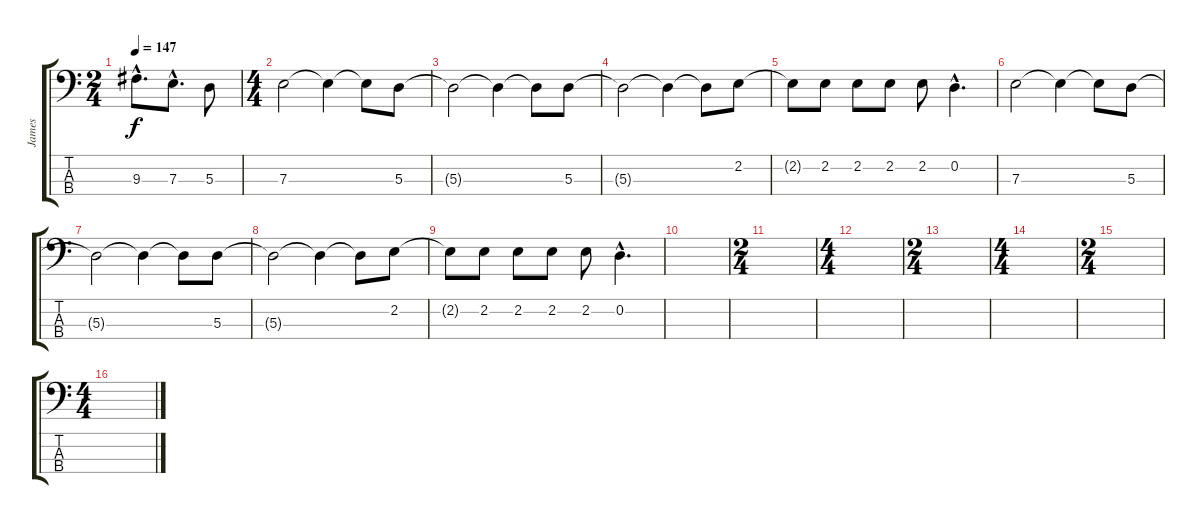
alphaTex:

\track ("James" "James") {instrument electricbassfinger}
\staff {score tabs}
\tuning (G2 D2 A1 E1) {hide}
\ts (2 4)
\tempo 147
\clef f4
\ks c
9.3{hac}.8{d dy f} 7.3{hac}.8{d} 5.3.8 |
\ts (4 4)
7.3.2 7.3{t}.4 7.3{t}.8 5.3.8 |
5.3{t}.2 5.3{t}.4 5.3{t}.8 5.3.8 |
5.3{t}.2 5.3{t}.4 5.3{t}.8 2.2.8 |
2.2{t}.8 2.2.8 2.2.8 2.2.8 2.2.8 0.2{hac}.4{d} |
7.3.2 7.3{t}.4 7.3{t}.8 5.3.8 |
5.3{t}.2 5.3{t}.4 5.3{t}.8 5.3.8 |
5.3{t}.2 5.3{t}.4 5.3{t}.8 2.2.8 |
2.2{t}.8 2.2.8 2.2.8 2.2.8 2.2.8 0.2{hac}.4{d} |
|
\ts (2 4)
|
\ts (4 4)
|
\ts (2 4)
|
\ts (4 4)
|
\ts (2 4)
|
\ts (4 4)
